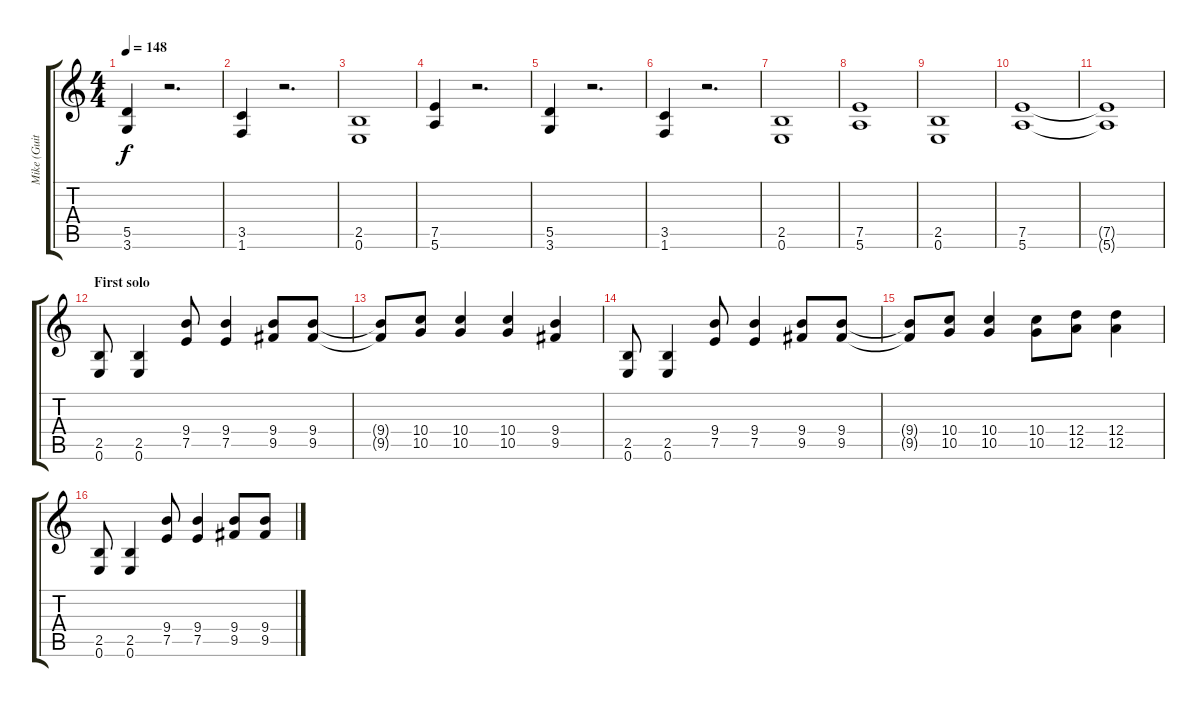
\track ("Mike (Guitar)" "Mike (Guit") {instrument distortionguitar}
\staff {score tabs}
\tuning (E4 B3 G3 D3 A2 E2) {hide}
\ts (4 4)
\tempo 148
\clef g2
\ks c
(5.5 3.6).4{dy f} r.2{d} |
(3.5 1.6).4 r.2{d} |
(2.5 0.6).1 |
(7.5 5.6).4 r.2{d} |
(5.5 3.6).4 r.2{d} |
(3.5 1.6).4 r.2{d} |
(2.5 0.6).1 |
(7.5 5.6).1 |
(2.5 0.6).1 |
(7.5 5.6).1 |
(7.5{t} 5.6{t}).1 |
\section ("" "First solo")
(2.5 0.6).8 (2.5 0.6).4 (9.4 7.5).8 (9.4 7.5).4 (9.4 9.5).8 (9.4 9.5).8 |
(9.4{t} 9.5{t}).8 (10.4 10.5).8 (10.4 10.5).4 (10.4 10.5).4 (9.4 9.5).4 |
(2.5 0.6).8 (2.5 0.6).4 (9.4 7.5).8 (9.4 7.5).4 (9.4 9.5).8 (9.4 9.5).8 |
(9.4{t} 9.5{t}).8 (10.4 10.5).8 (10.4 10.5).4 (10.4 10.5).8 (12.4 12.5).8 (12.4 12.5).4 |
(2.5 0.6).8 (2.5 0.6).4 (9.4 7.5).8 (9.4 7.5).4 (9.4 9.5).8 (9.4 9.5).8
